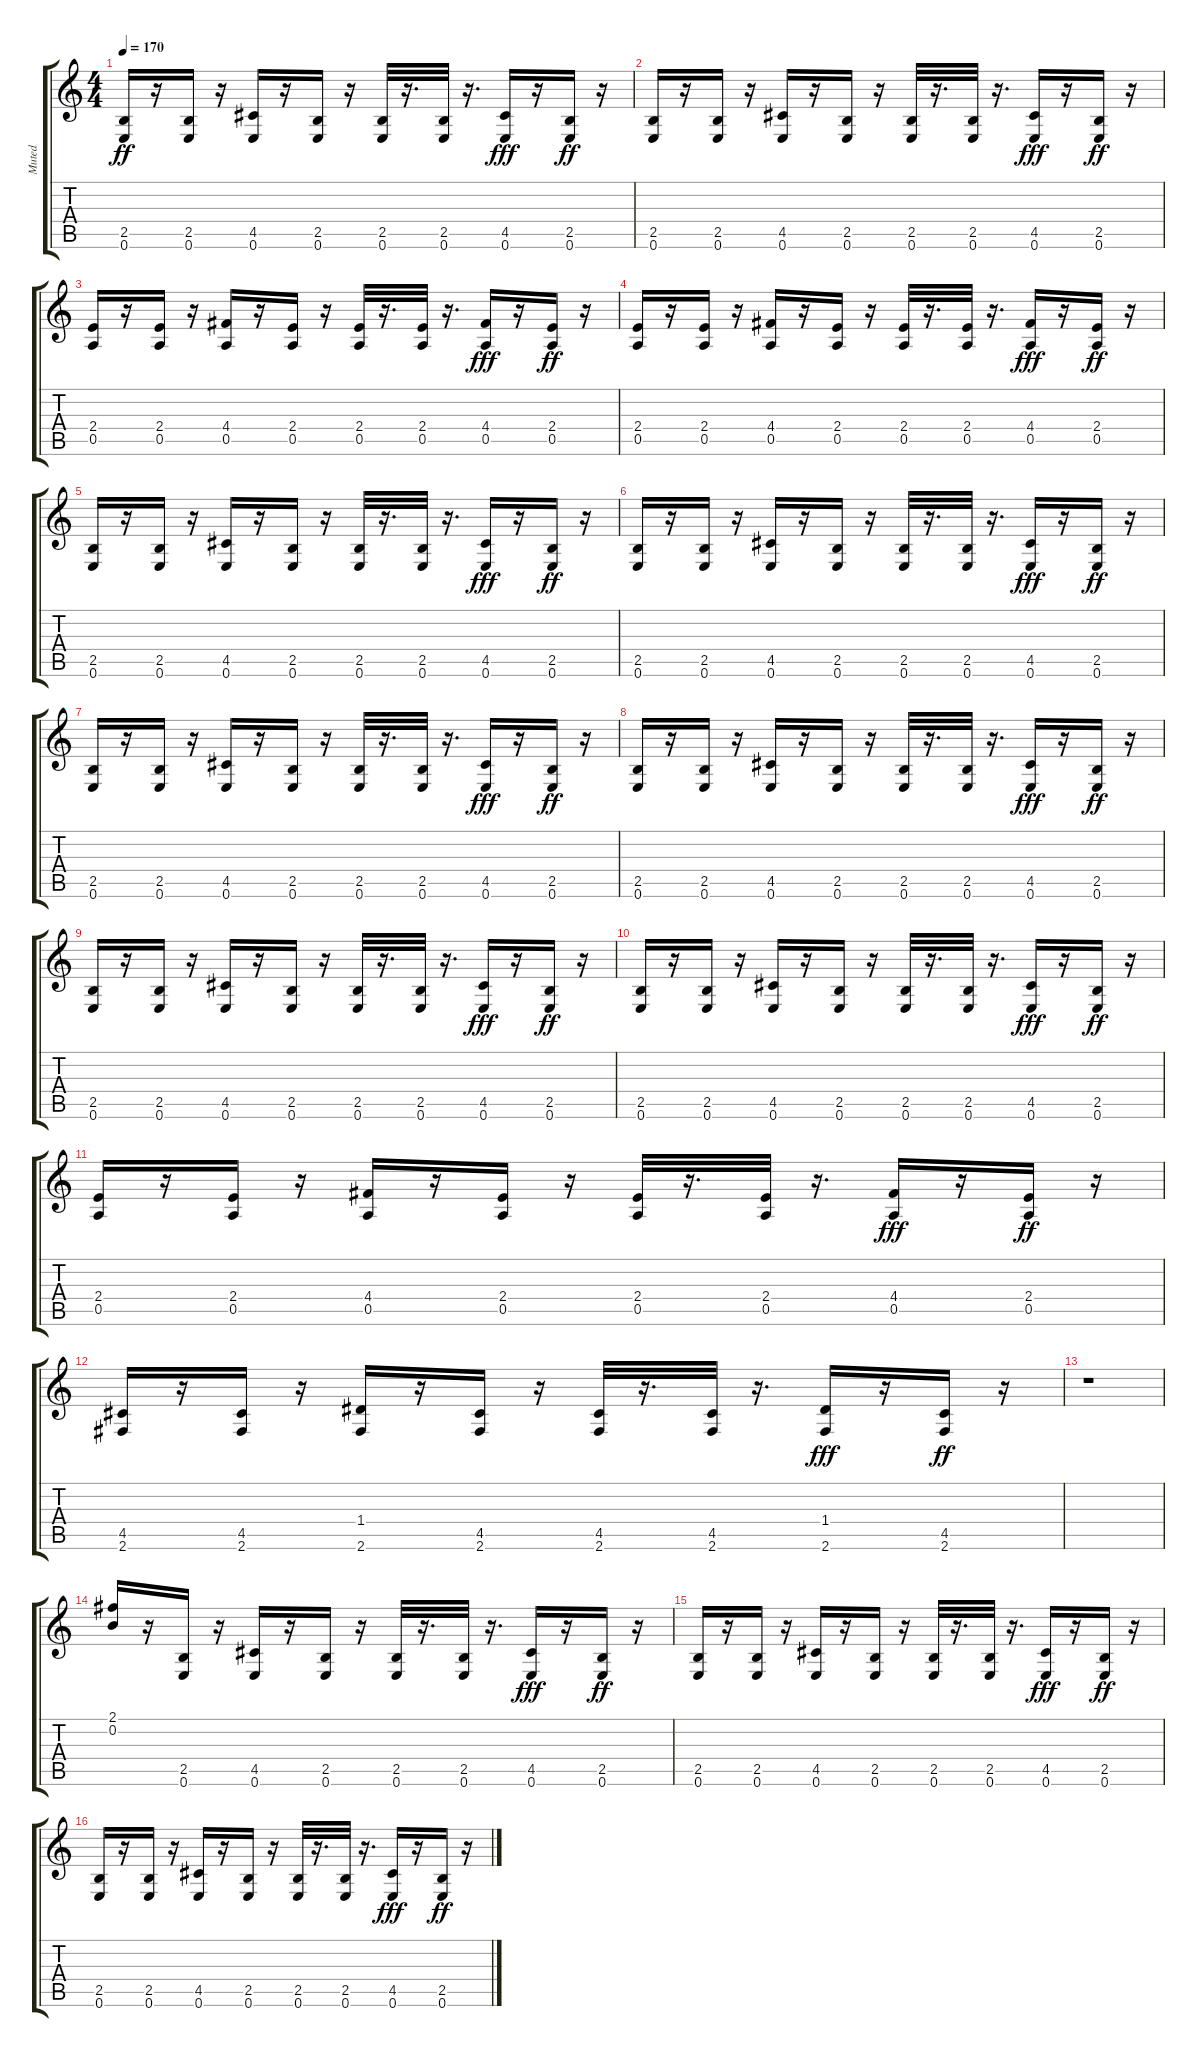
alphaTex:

\track ("Muted" "Muted") {instrument acousticguitarsteel}
\staff {score tabs}
\tuning (E4 B3 G3 D3 A2 E2) {hide}
\ts (4 4)
\tempo 170
\clef g2
\ks c
(2.5 0.6).16{dy ff} r.16 (2.5 0.6).16 r.16 (4.5 0.6).16 r.16 (2.5 0.6).16 r.16 (2.5 0.6).32 r.16{d} (2.5 0.6).32 r.16{d} (4.5 0.6).16{dy fff} r.16 (2.5 0.6).16{dy ff} r.16 |
(2.5 0.6).16 r.16 (2.5 0.6).16 r.16 (4.5 0.6).16 r.16 (2.5 0.6).16 r.16 (2.5 0.6).32 r.16{d} (2.5 0.6).32 r.16{d} (4.5 0.6).16{dy fff} r.16 (2.5 0.6).16{dy ff} r.16 |
(2.4 0.5).16 r.16 (2.4 0.5).16 r.16 (4.4 0.5).16 r.16 (2.4 0.5).16 r.16 (2.4 0.5).32 r.16{d} (2.4 0.5).32 r.16{d} (4.4 0.5).16{dy fff} r.16 (2.4 0.5).16{dy ff} r.16 |
(2.4 0.5).16 r.16 (2.4 0.5).16 r.16 (4.4 0.5).16 r.16 (2.4 0.5).16 r.16 (2.4 0.5).32 r.16{d} (2.4 0.5).32 r.16{d} (4.4 0.5).16{dy fff} r.16 (2.4 0.5).16{dy ff} r.16 |
(2.5 0.6).16 r.16 (2.5 0.6).16 r.16 (4.5 0.6).16 r.16 (2.5 0.6).16 r.16 (2.5 0.6).32 r.16{d} (2.5 0.6).32 r.16{d} (4.5 0.6).16{dy fff} r.16 (2.5 0.6).16{dy ff} r.16 |
(2.5 0.6).16 r.16 (2.5 0.6).16 r.16 (4.5 0.6).16 r.16 (2.5 0.6).16 r.16 (2.5 0.6).32 r.16{d} (2.5 0.6).32 r.16{d} (4.5 0.6).16{dy fff} r.16 (2.5 0.6).16{dy ff} r.16 |
(2.5 0.6).16 r.16 (2.5 0.6).16 r.16 (4.5 0.6).16 r.16 (2.5 0.6).16 r.16 (2.5 0.6).32 r.16{d} (2.5 0.6).32 r.16{d} (4.5 0.6).16{dy fff} r.16 (2.5 0.6).16{dy ff} r.16 |
(2.5 0.6).16 r.16 (2.5 0.6).16 r.16 (4.5 0.6).16 r.16 (2.5 0.6).16 r.16 (2.5 0.6).32 r.16{d} (2.5 0.6).32 r.16{d} (4.5 0.6).16{dy fff} r.16 (2.5 0.6).16{dy ff} r.16 |
(2.5 0.6).16 r.16 (2.5 0.6).16 r.16 (4.5 0.6).16 r.16 (2.5 0.6).16 r.16 (2.5 0.6).32 r.16{d} (2.5 0.6).32 r.16{d} (4.5 0.6).16{dy fff} r.16 (2.5 0.6).16{dy ff} r.16 |
(2.5 0.6).16 r.16 (2.5 0.6).16 r.16 (4.5 0.6).16 r.16 (2.5 0.6).16 r.16 (2.5 0.6).32 r.16{d} (2.5 0.6).32 r.16{d} (4.5 0.6).16{dy fff} r.16 (2.5 0.6).16{dy ff} r.16 |
(2.4 0.5).16 r.16 (2.4 0.5).16 r.16 (4.4 0.5).16 r.16 (2.4 0.5).16 r.16 (2.4 0.5).32 r.16{d} (2.4 0.5).32 r.16{d} (4.4 0.5).16{dy fff} r.16 (2.4 0.5).16{dy ff} r.16 |
(4.5 2.6).16 r.16 (4.5 2.6).16 r.16 (1.4 2.6).16 r.16 (4.5 2.6).16 r.16 (4.5 2.6).32 r.16{d} (4.5 2.6).32 r.16{d} (1.4 2.6).16{dy fff} r.16 (4.5 2.6).16{dy ff} r.16 |
r.1 |
(2.1 0.2).16 r.16 (2.5 0.6).16 r.16 (4.5 0.6).16 r.16 (2.5 0.6).16 r.16 (2.5 0.6).32 r.16{d} (2.5 0.6).32 r.16{d} (4.5 0.6).16{dy fff} r.16 (2.5 0.6).16{dy ff} r.16 |
(2.5 0.6).16 r.16 (2.5 0.6).16 r.16 (4.5 0.6).16 r.16 (2.5 0.6).16 r.16 (2.5 0.6).32 r.16{d} (2.5 0.6).32 r.16{d} (4.5 0.6).16{dy fff} r.16 (2.5 0.6).16{dy ff} r.16 |
(2.5 0.6).16 r.16 (2.5 0.6).16 r.16 (4.5 0.6).16 r.16 (2.5 0.6).16 r.16 (2.5 0.6).32 r.16{d} (2.5 0.6).32 r.16{d} (4.5 0.6).16{dy fff} r.16 (2.5 0.6).16{dy ff} r.16
